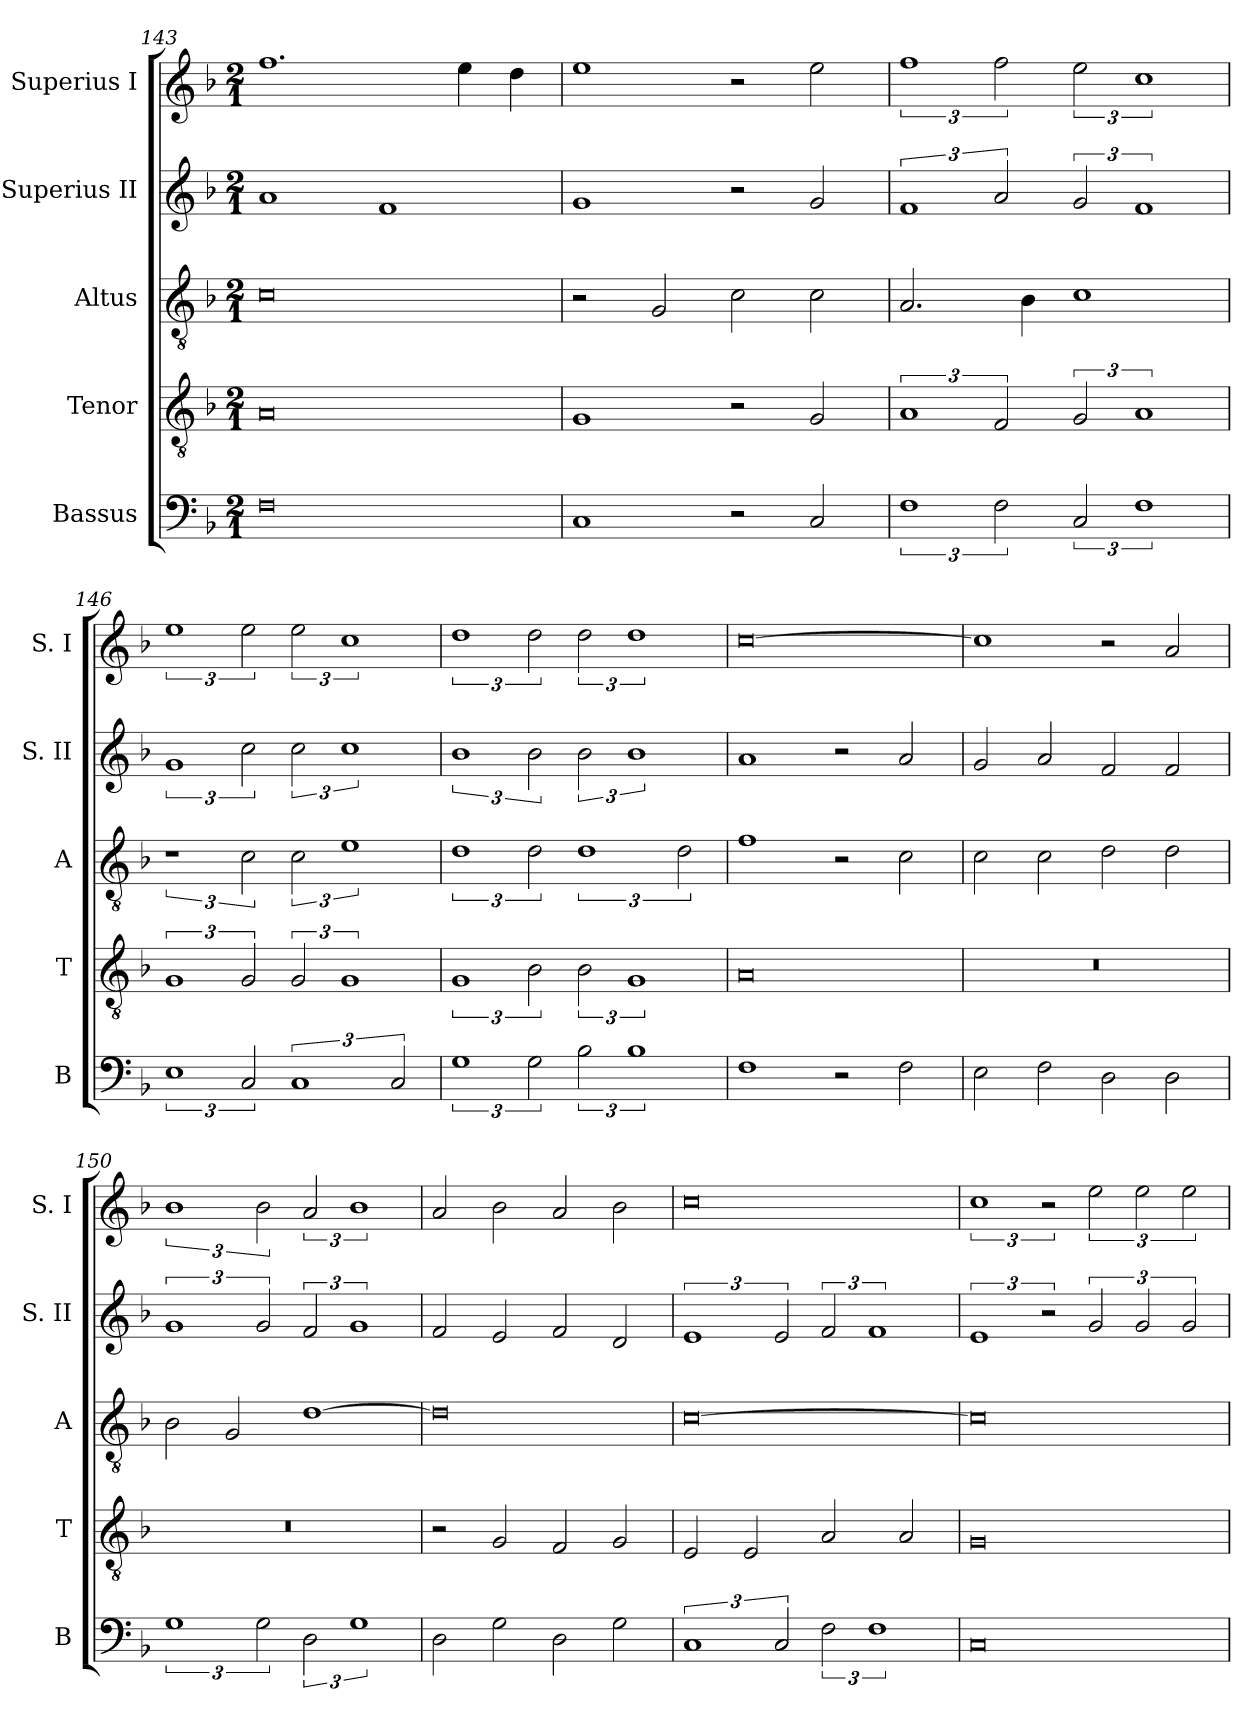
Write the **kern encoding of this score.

**kern	**kern	**kern	**kern	**kern
*part5	*part4	*part3	*part2	*part1
*staff5	*staff4	*staff3	*staff2	*staff1
*I"Bassus	*I"Tenor	*I"Altus	*I"Superius II	*I"Superius I
*I'B	*I'T	*I'A	*I'S. II	*I'S. I
*clefF4	*clefGv2	*clefGv2	*clefG2	*clefG2
*k[b-]	*k[b-]	*k[b-]	*k[b-]	*k[b-]
*F:	*F:	*F:	*F:	*F:
*M2/1	*M2/1	*M2/1	*M2/1	*M2/1
=143	=143	=143	=143	=143
0F	0A	0c	1a	1.ff
.	.	.	1f	.
.	.	.	.	4ee
.	.	.	.	4dd
=144	=144	=144	=144	=144
1C	1G	2r	1g	1ee
.	.	2G	.	.
2r	2r	2c	2r	2r
2C	2G	2c	2g	2ee
=145	=145	=145	=145	=145
3%2F	3%2A	2.A	3%2f	3%2ff
3F	3F	.	3a	3ff
.	.	4B-	.	.
3C	3G	1c	3g	3ee
3%2F	3%2A	.	3%2f	3%2cc
=146	=146	=146	=146	=146
3%2E	3%2G	3%2r	3%2g	3%2ee
3C	3G	3c	3cc	3ee
3%2C	3G	3c	3cc	3ee
.	3%2G	3%2e	3%2cc	3%2cc
3C	.	.	.	.
=147	=147	=147	=147	=147
3%2G	3%2G	3%2d	3%2b-	3%2dd
3G	3B-	3d	3b-	3dd
3B-	3B-	3%2d	3b-	3dd
3%2B-	3%2G	.	3%2b-	3%2dd
.	.	3d	.	.
=148	=148	=148	=148	=148
1F	0A	1f	1a	[0cc
2r	.	2r	2r	.
2F	.	2c	2a	.
=149	=149	=149	=149	=149
2E	0r	2c	2g	1cc]
2F	.	2c	2a	.
2D	.	2d	2f	2r
2D	.	2d	2f	2a
=150	=150	=150	=150	=150
3%2G	0r	2B-	3%2g	3%2b-
.	.	2G	.	.
3G	.	.	3g	3b-
3D	.	[1d	3f	3a
3%2G	.	.	3%2g	3%2b-
=151	=151	=151	=151	=151
2D	2r	0d]	2f	2a
2G	2G	.	2e	2b-
2D	2F	.	2f	2a
2G	2G	.	2d	2b-
=152	=152	=152	=152	=152
3%2C	2E	[0c	3%2e	0cc
.	2E	.	.	.
3C	.	.	3e	.
3F	2A	.	3f	.
3%2F	.	.	3%2f	.
.	2A	.	.	.
=153	=153	=153	=153	=153
0C	0G	0c]	3%2e	3%2cc
.	.	.	3r	3r
.	.	.	3g	3ee
.	.	.	3g	3ee
.	.	.	3g	3ee
=	=	=	=	=
*-	*-	*-	*-	*-
